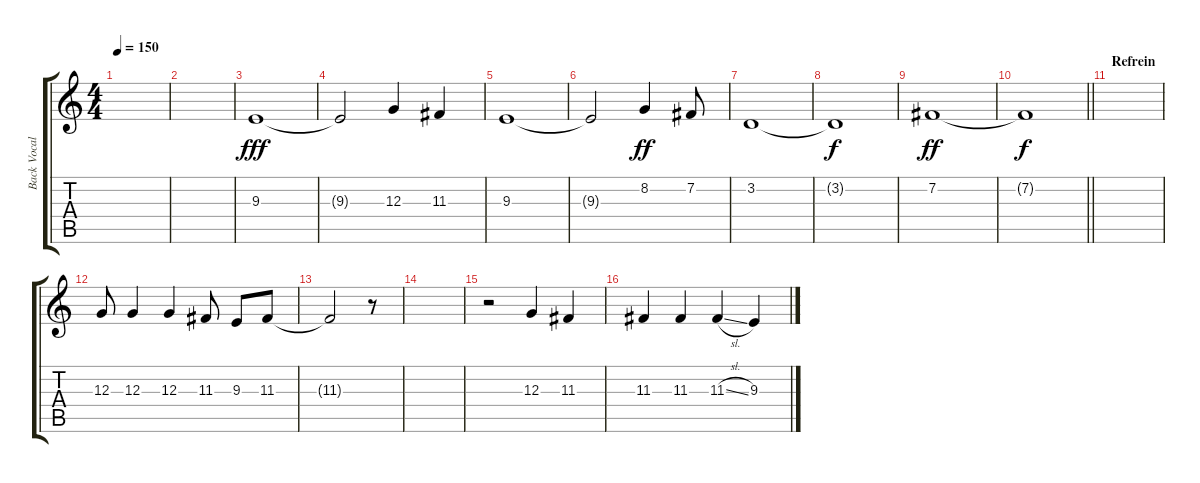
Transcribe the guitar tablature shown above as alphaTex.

\track ("Back Vocals" "Back Vocal") {instrument lead2sawtooth}
\staff {score tabs}
\tuning (E4 B3 G3 D3 A2 E2) {hide}
\ts (4 4)
\tempo 150
\clef g2
\ks c
|
|
9.3.1{dy fff} |
9.3{t}.2 12.3.4 11.3.4 |
9.3.1 |
9.3{t}.2 8.2.4{dy ff} 7.2.8 |
3.2.1 |
3.2{t}.1{dy f} |
7.2.1{dy ff} |
\barLineRight lightlight
7.2{t}.1{dy f} |
\section ("" "Refrein")
|
12.3.8 12.3.4 12.3.4 11.3.8 9.3.8 11.3.8 |
11.3{t}.2 r.8 |
|
r.2 12.3.4 11.3.4 |
11.3.4 11.3.4 11.3{sl}.4 9.3.4
